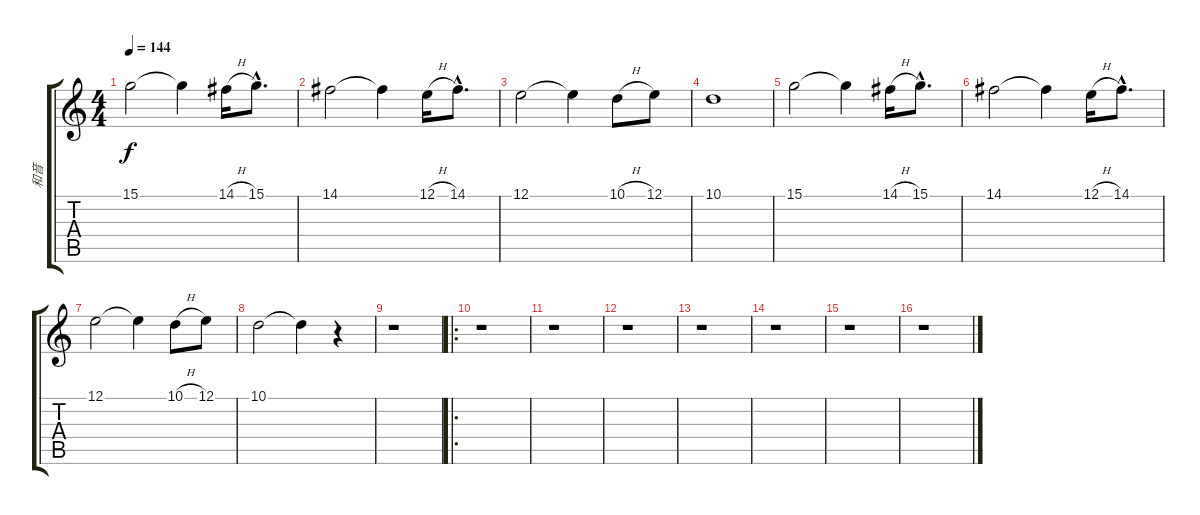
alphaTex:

\track ("和音" "和音") {instrument voiceoohs}
\staff {score tabs}
\tuning (E4 B3 G3 D3 A2 E2) {hide}
\ts (4 4)
\tempo 144
\clef g2
\ks c
15.1.2{dy f instrument voiceoohs} 15.1{t}.4 14.1{h}.16 15.1{hac}.8{d} |
14.1.2 14.1{t}.4 12.1{h}.16 14.1{hac}.8{d} |
12.1.2 12.1{t}.4 10.1{h}.8 12.1.8 |
10.1.1 |
15.1.2 15.1{t}.4 14.1{h}.16 15.1{hac}.8{d} |
14.1.2 14.1{t}.4 12.1{h}.16 14.1{hac}.8{d} |
12.1.2 12.1{t}.4 10.1{h}.8 12.1.8 |
10.1.2 10.1{t}.4 r.4 |
r.1 |
\ro
r.1 |
r.1 |
r.1 |
r.1 |
r.1 |
r.1 |
r.1
